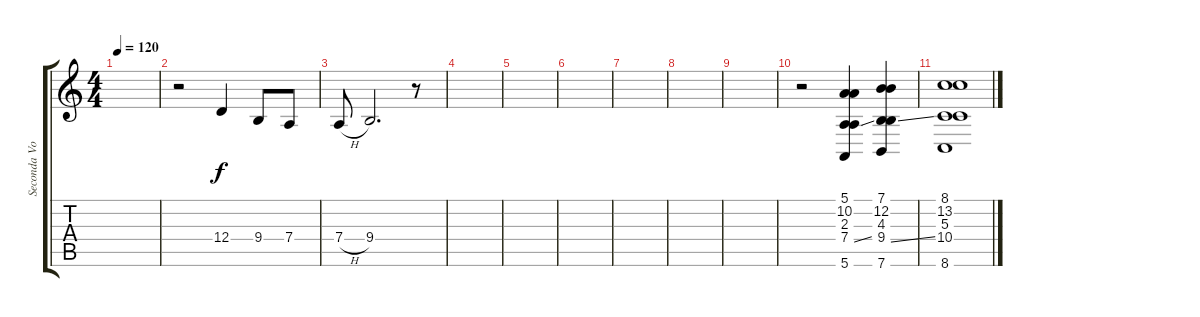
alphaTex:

\track ("Seconda Voce" "Seconda Vo") {instrument choiraahs}
\staff {score tabs}
\tuning (E4 B3 G3 D3 A2 E2) {hide}
\ts (4 4)
\tempo 120
\clef g2
\ks c
|
r.2 12.4.4 9.4.8 7.4.8 |
7.4{h}.8 9.4.2{d} r.8 |
|
|
|
|
|
|
r.2 (5.1 10.2 2.3 7.4{ss} 5.6).4 (7.1 12.2 4.3 9.4{ss} 7.6).4 |
(8.1 13.2 5.3 10.4 8.6).1
